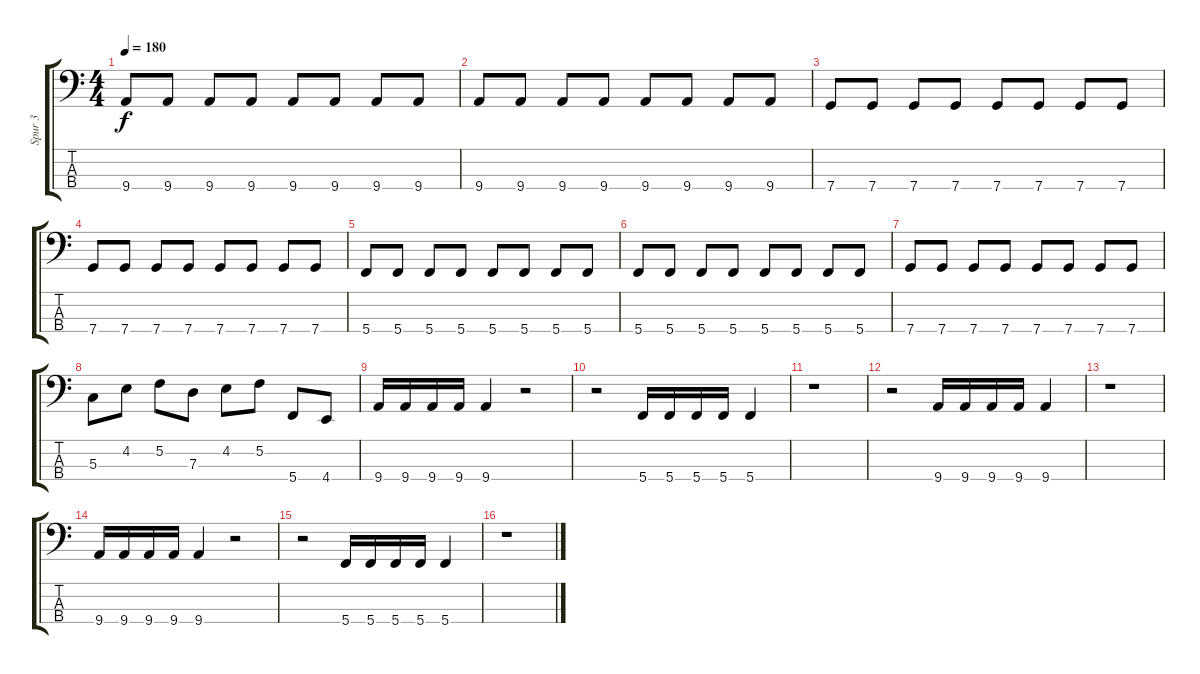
\track ("Spur 3" "Spur 3") {instrument electricbassfinger}
\staff {score tabs}
\tuning (F2 C2 G1 C1) {hide}
\ts (4 4)
\tempo 180
\clef f4
\ks c
9.4.8{dy f} 9.4.8 9.4.8 9.4.8 9.4.8 9.4.8 9.4.8 9.4.8 |
9.4.8 9.4.8 9.4.8 9.4.8 9.4.8 9.4.8 9.4.8 9.4.8 |
7.4.8 7.4.8 7.4.8 7.4.8 7.4.8 7.4.8 7.4.8 7.4.8 |
7.4.8 7.4.8 7.4.8 7.4.8 7.4.8 7.4.8 7.4.8 7.4.8 |
5.4.8 5.4.8 5.4.8 5.4.8 5.4.8 5.4.8 5.4.8 5.4.8 |
5.4.8 5.4.8 5.4.8 5.4.8 5.4.8 5.4.8 5.4.8 5.4.8 |
7.4.8 7.4.8 7.4.8 7.4.8 7.4.8 7.4.8 7.4.8 7.4.8 |
5.3.8 4.2.8 5.2.8 7.3.8 4.2.8 5.2.8 5.4.8 4.4.8 |
9.4.16 9.4.16 9.4.16 9.4.16 9.4.4 r.2 |
r.2 5.4.16 5.4.16 5.4.16 5.4.16 5.4.4 |
r.1 |
r.2 9.4.16 9.4.16 9.4.16 9.4.16 9.4.4 |
r.1 |
9.4.16 9.4.16 9.4.16 9.4.16 9.4.4 r.2 |
r.2 5.4.16 5.4.16 5.4.16 5.4.16 5.4.4 |
r.1
